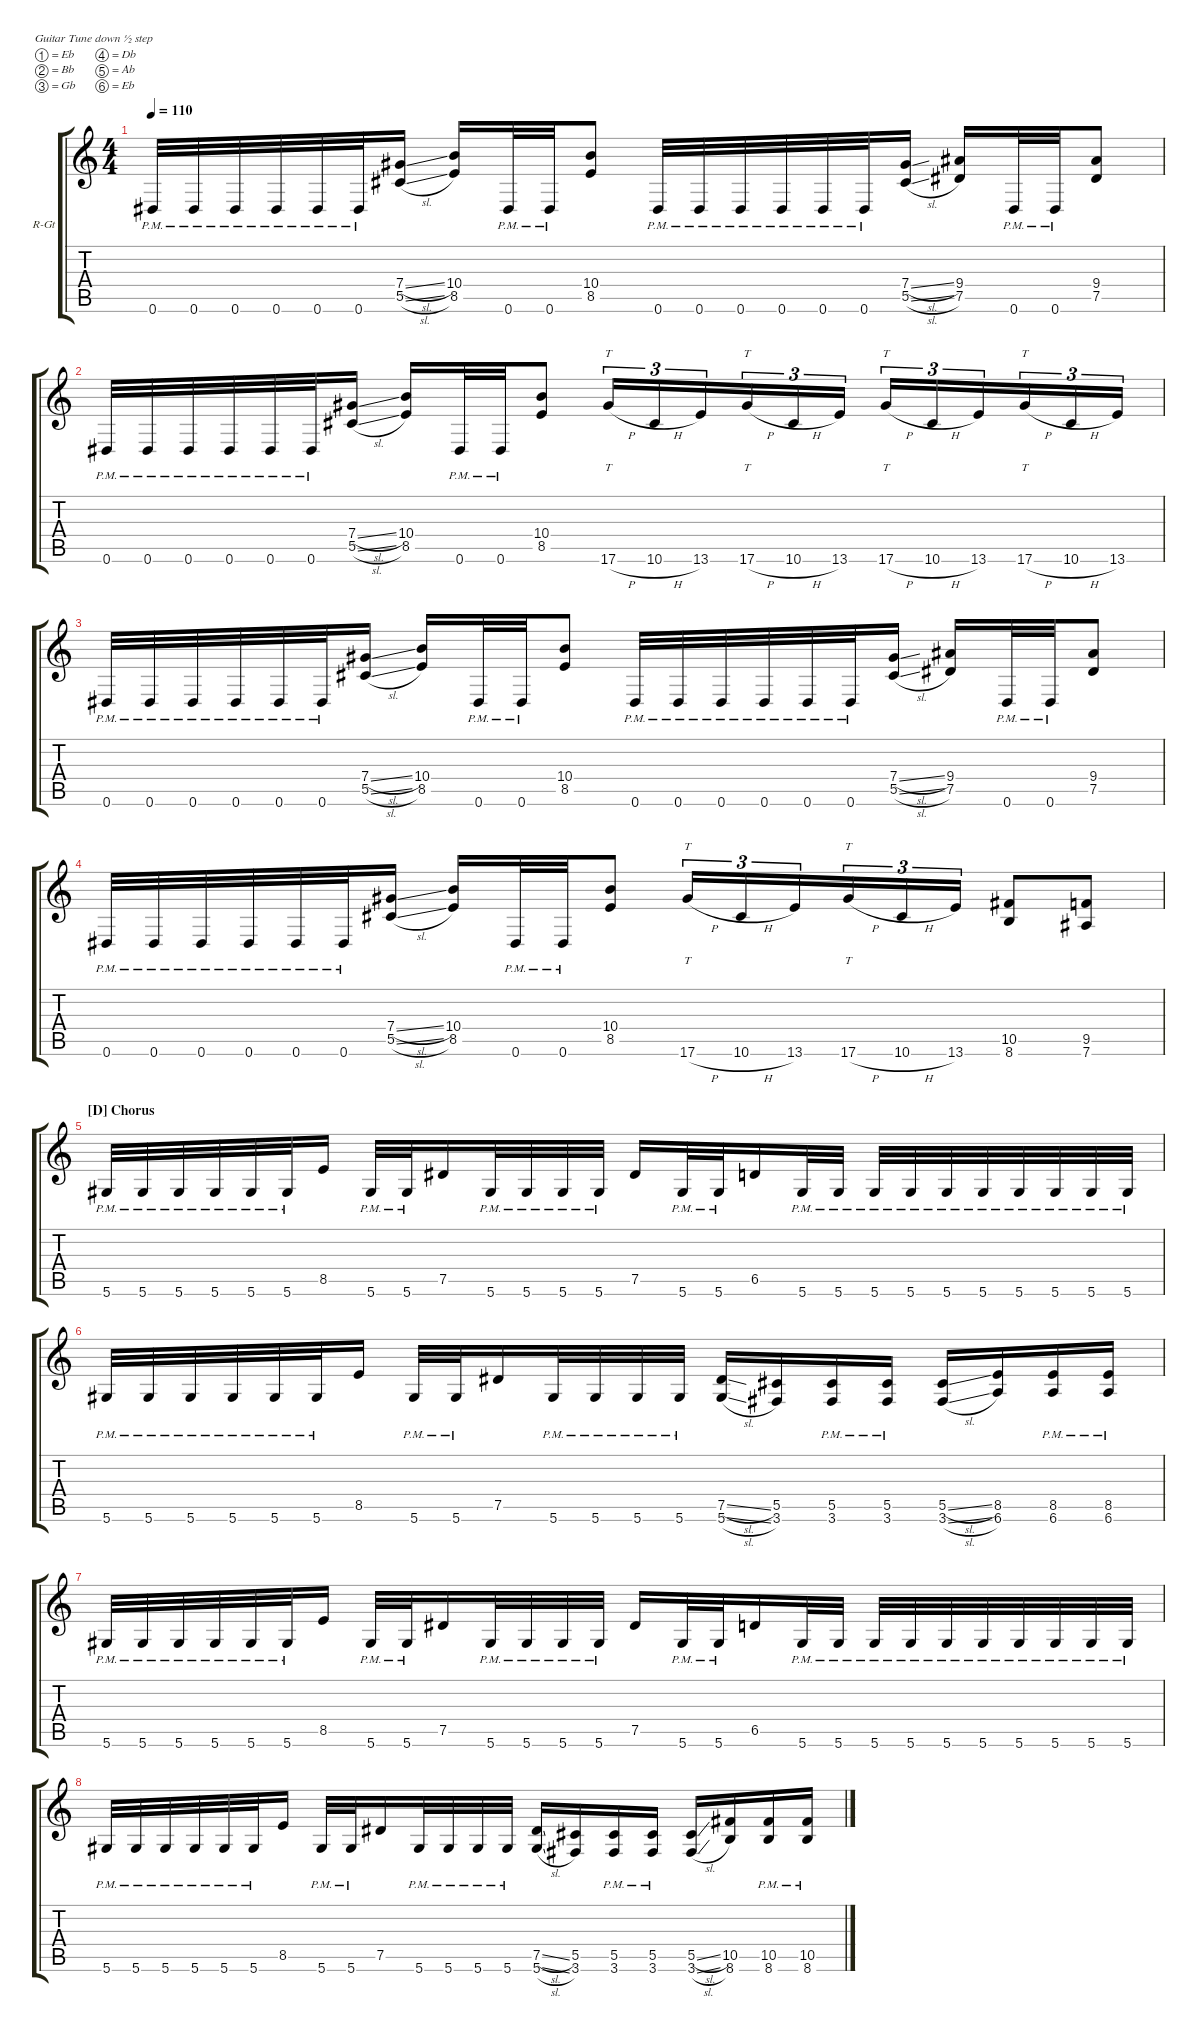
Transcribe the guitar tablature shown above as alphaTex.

\hideDynamics
\bracketExtendMode groupsimilarinstruments
\firstSystemTrackNameOrientation horizontal
\otherSystemsTrackNameOrientation horizontal
\track ("Guillermo Izquierdo - Rythm Guitar" "R-Gt") {instrument distortionguitar}
\staff {score tabs}
\tuning (Eb4 Bb3 Gb3 Db3 Ab2 Eb2)
\ts (4 4)
\tempo 110
\clef g2
\ks c
0.6{pm}.32{dy f} 0.6{pm}.32 0.6{pm}.32 0.6{pm}.32 0.6{pm}.32 0.6{pm}.32 (7.4{sl} 5.5{sl}).16 (10.4 8.5).16 0.6{pm}.32 0.6{pm}.32 (10.4 8.5).8 0.6{pm}.32 0.6{pm}.32 0.6{pm}.32 0.6{pm}.32 0.6{pm}.32 0.6{pm}.32 (7.4{sl} 5.5{sl}).16 (9.4 7.5).16 0.6{pm}.32 0.6{pm}.32 (9.4 7.5).8 |
0.6{pm}.32 0.6{pm}.32 0.6{pm}.32 0.6{pm}.32 0.6{pm}.32 0.6{pm}.32 (7.4{sl} 5.5{sl}).16 (10.4 8.5).16 0.6{pm}.32 0.6{pm}.32 (10.4 8.5).8 17.6{h}.16{tt tu (3 2)} 10.6{h}.16{tu (3 2)} 13.6.16{tu (3 2) beam merge} 17.6{h}.16{tt tu (3 2)} 10.6{h}.16{tu (3 2)} 13.6.16{tu (3 2)} 17.6{h}.16{tt tu (3 2)} 10.6{h}.16{tu (3 2) beam merge} 13.6.16{tu (3 2) beam merge} 17.6{h}.16{tt tu (3 2)} 10.6{h}.16{tu (3 2)} 13.6.16{tu (3 2)} |
0.6{pm}.32 0.6{pm}.32 0.6{pm}.32 0.6{pm}.32 0.6{pm}.32 0.6{pm}.32 (7.4{sl} 5.5{sl}).16 (10.4 8.5).16 0.6{pm}.32 0.6{pm}.32 (10.4 8.5).8 0.6{pm}.32 0.6{pm}.32 0.6{pm}.32 0.6{pm}.32 0.6{pm}.32 0.6{pm}.32 (7.4{sl} 5.5{sl}).16 (9.4 7.5).16 0.6{pm}.32 0.6{pm}.32 (9.4 7.5).8 |
0.6{pm}.32 0.6{pm}.32 0.6{pm}.32 0.6{pm}.32 0.6{pm}.32 0.6{pm}.32 (7.4{sl} 5.5{sl}).16 (10.4 8.5).16 0.6{pm}.32 0.6{pm}.32 (10.4 8.5).8 17.6{h}.16{tt tu (3 2)} 10.6{h}.16{tu (3 2)} 13.6.16{tu (3 2) beam merge} 17.6{h}.16{tt tu (3 2)} 10.6{h}.16{tu (3 2)} 13.6.16{tu (3 2)} (10.5 8.6).8 (9.5 7.6).8 |
\section ("D" "Chorus")
5.6{pm}.32 5.6{pm}.32 5.6{pm}.32 5.6{pm}.32 5.6{pm}.32 5.6{pm}.32 8.5.16 5.6{pm}.32 5.6{pm}.32 7.5.16 5.6{pm}.32 5.6{pm}.32 5.6{pm}.32 5.6{pm}.32 7.5.16 5.6{pm}.32 5.6{pm}.32 6.5.16 5.6{pm}.32 5.6{pm}.32 5.6{pm}.32 5.6{pm}.32 5.6{pm}.32 5.6{pm}.32 5.6{pm}.32 5.6{pm}.32 5.6{pm}.32 5.6{pm}.32 |
5.6{pm}.32 5.6{pm}.32 5.6{pm}.32 5.6{pm}.32 5.6{pm}.32 5.6{pm}.32 8.5.16 5.6{pm}.32 5.6{pm}.32 7.5.16 5.6{pm}.32 5.6{pm}.32 5.6{pm}.32 5.6{pm}.32 (7.5{sl} 5.6{sl}).16 (5.5 3.6).16 (5.5{pm} 3.6{pm}).16 (5.5{pm} 3.6{pm}).16 (5.5{sl} 3.6{sl}).16 (8.5 6.6).16 (8.5{pm} 6.6{pm}).16 (8.5{pm} 6.6{pm}).16 |
5.6{pm}.32 5.6{pm}.32 5.6{pm}.32 5.6{pm}.32 5.6{pm}.32 5.6{pm}.32 8.5.16 5.6{pm}.32 5.6{pm}.32 7.5.16 5.6{pm}.32 5.6{pm}.32 5.6{pm}.32 5.6{pm}.32 7.5.16 5.6{pm}.32 5.6{pm}.32 6.5.16 5.6{pm}.32 5.6{pm}.32 5.6{pm}.32 5.6{pm}.32 5.6{pm}.32 5.6{pm}.32 5.6{pm}.32 5.6{pm}.32 5.6{pm}.32 5.6{pm}.32 |
5.6{pm}.32 5.6{pm}.32 5.6{pm}.32 5.6{pm}.32 5.6{pm}.32 5.6{pm}.32 8.5.16 5.6{pm}.32 5.6{pm}.32 7.5.16 5.6{pm}.32 5.6{pm}.32 5.6{pm}.32 5.6{pm}.32 (7.5{sl} 5.6{sl}).16 (5.5 3.6).16 (5.5{pm} 3.6{pm}).16 (5.5{pm} 3.6{pm}).16 (5.5{sl} 3.6{sl}).16 (10.5 8.6).16 (10.5{pm} 8.6{pm}).16 (10.5{pm} 8.6{pm}).16
